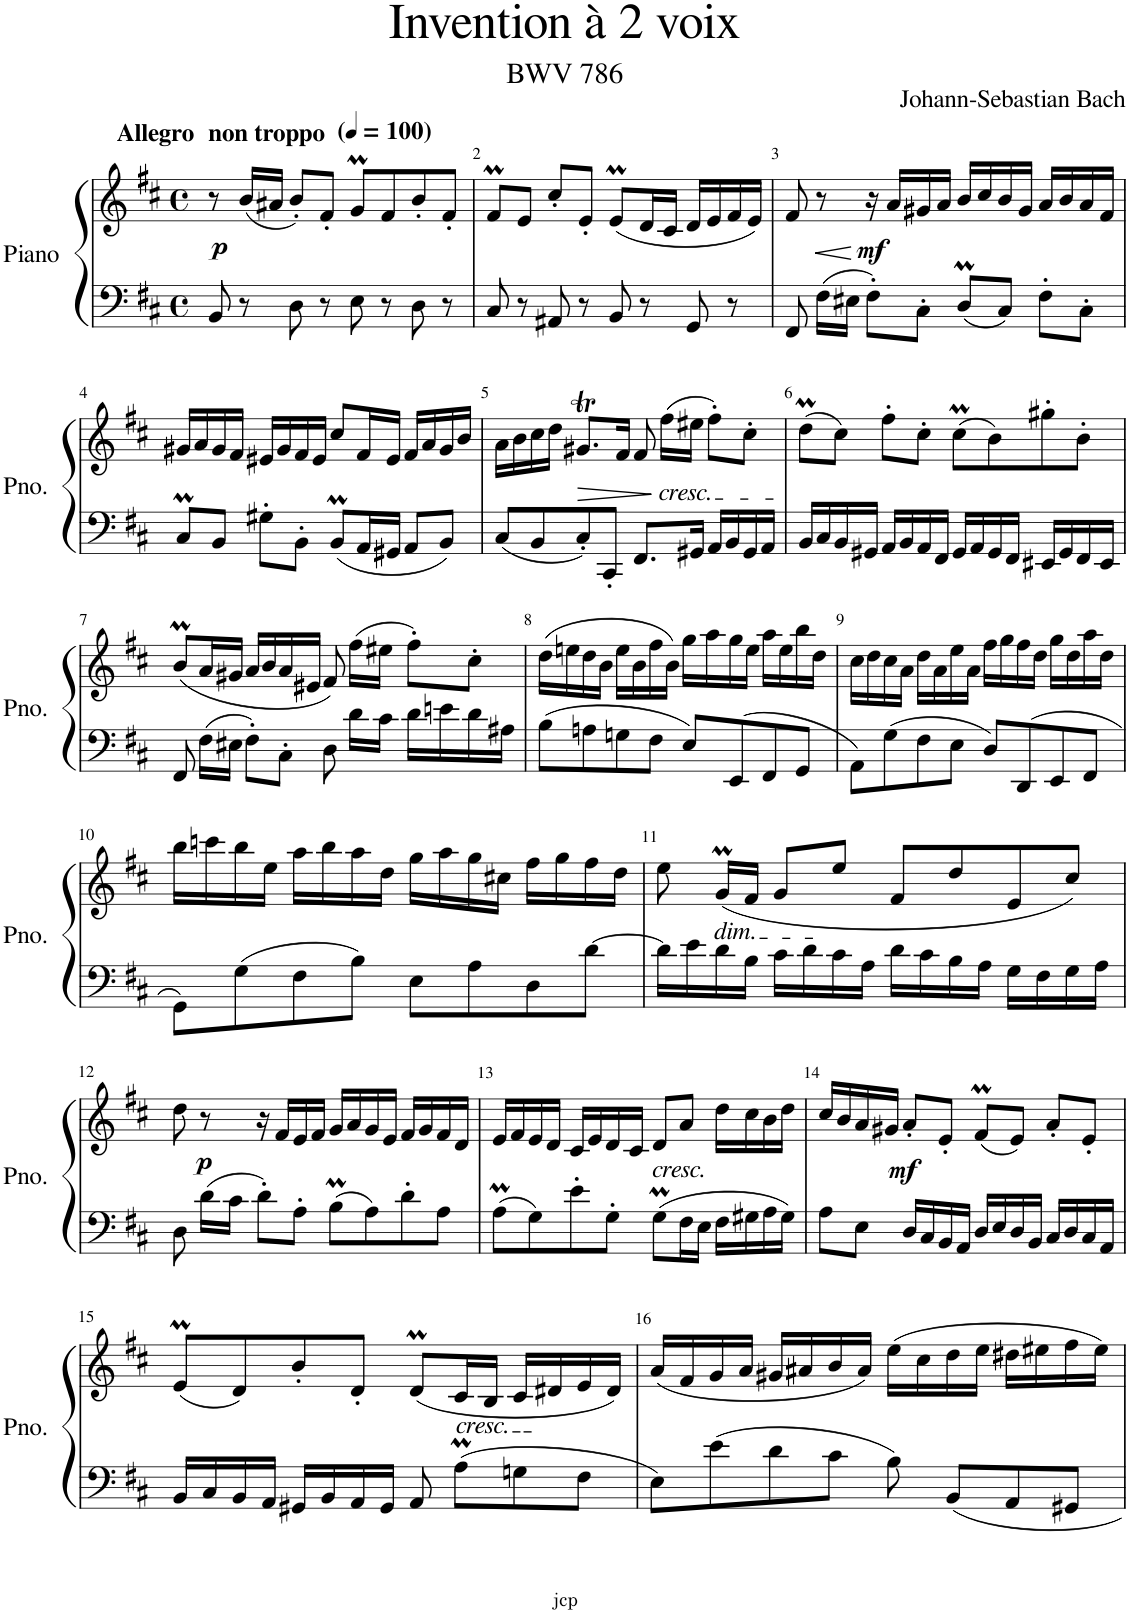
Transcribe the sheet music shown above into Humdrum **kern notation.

**kern	**kern	**dynam
*part1	*part1	*part1
*staff2	*staff1	*staff1/2
*I"Piano	*	*
*I'Pno.	*	*
*clefF4	*clefG2	*
*k[f#c#]	*k[f#c#]	*
*M4/4	*M4/4	*
*met(c)	*met(c)	*
*MM100	*MM100	*
=1	=1	=1
!	!LO:TX:a:B:t=Allegro	!
!	!LO:TX:a:B:t=non troppo	!
!	!	!LO:DY:b
8BB/	8r	p
8r	(16b/LL	.
.	16a#X/JJ	.
8D\	8b'/L)	.
8r	8f#'/J	.
8E\	8gM/L	.
8r	8f#/	.
8D\	8b'/	.
8r	8f#'/J	.
=2	=2	=2
8C#/	8f#m/L	.
8r	8e/J	.
8AA#X/	8cc#'/L	.
8r	8e'/J	.
8BB/	(8eM/L	.
8r	16d/L	.
.	16c#/JJ	.
8GG/	16d/LL	.
.	16e/	.
8r	16f#/	.
.	16e/JJ)	.
=3	=3	=3
8FF#/	8f#/	.
!	!	!LO:HP:b
16F#\LL	8r	<
16E#X\JJ	.	.
!	!	!LO:DY:n=1:b
8F#'\L	16r	[ mf
.	16a/LL	.
8C#'\J	16g#X/	.
.	16a/JJ	.
8DM/L	16b/LL	.
.	16cc#/	.
8C#/J	16b/	.
.	16g#/JJ	.
8F#'\L	16a/LL	.
.	16b/	.
8C#'\J	16a/	.
.	16f#/JJ	.
!!LO:LB:g=z
=4	=4	=4
8C#m/L	16g#X/LL	.
.	16a/	.
8BB/J	16g#/	.
.	16f#/JJ	.
8G#X'\L	16e#X/LL	.
.	16g#/	.
8BB'\J	16f#/	.
.	16e#/JJ	.
8BBM/L	8cc#/L	.
16AA/L	16f#/L	.
16GG#X/JJ	16e#/JJ	.
8AA/L	16f#/LL	.
.	16a/	.
8BB/J	16g#/	.
.	16b/JJ	.
=5	=5	=5
8C#/L	16a\LL	.
.	16b\	.
8BB/	16cc#\	.
.	16dd\JJ	.
!	!	!LO:HP:b
8C#'/	8.g#Xt/L	>
8CC#'/J	.	.
.	16f#/Jk	.
8.FF#/L	8f#/	.
!	!LO:TX:b:i:t=cresc.	!
.	(16ff#\LL	]
16GG#X/Jk	16ee#X\JJ	.
16AA/LL	8ff#'\L)	.
16BB/	.	.
16GG#/	8cc#'\J	.
16AA/JJ	.	.
=6	=6	=6
16BB/LL	(8ddM\L	.
16C#/	.	.
16BB/	8cc#\J)	.
16GG#X/JJ	.	.
16AA/LL	8ff#'\L	.
16BB/	.	.
16AA/	8cc#'\J	.
16FF#/JJ	.	.
16GG#/LL	(8cc#m\L	.
16AA/	.	.
16GG#/	8b\)	.
16FF#/JJ	.	.
16EE#X/LL	8gg#X'\	.
16GG#/	.	.
16FF#/	8b'\J	.
16EE#/JJ	.	.
!!LO:LB:g=z
=7	=7	=7
8FF#/	(8bM/L	.
16F#\LL	16a/L	.
16E#X\JJ	16g#X/JJ	.
8F#'\L	16a/LL	.
.	16b/	.
8C#'\J	16a/	.
.	16e#X/JJ	.
8D\	8f#/)	.
16d\LL	(16ff#\LL	.
16c#\JJ	16ee#X\JJ	.
16d\LL	8ff#'\L)	.
16en\	.	.
16d\	8cc#'\J	.
16A#X\JJ	.	.
=8	=8	=8
8B\L	(16dd\LL	.
.	16een\	.
8An\	16dd\	.
.	16b\JJ	.
8Gn\	16ee\LL	.
.	16b\	.
8F#\J	16ff#\	.
.	16b\JJ)	.
8E/L	16gg\LL	.
.	16aa\	.
8EE/	16gg\	.
.	16ee\JJ	.
8FF#/	16aa\LL	.
.	16ee\	.
8GG/J	16bb\	.
.	16dd\JJ	.
=9	=9	=9
8AA\L	16cc#\LL	.
.	16dd\	.
8G\	16cc#\	.
.	16a\JJ	.
8F#\	16dd\LL	.
.	16a\	.
8E\J	16ee\	.
.	16a\JJ	.
8D/L	16ff#\LL	.
.	16gg\	.
8DD/	16ff#\	.
.	16dd\JJ	.
8EE/	16gg\LL	.
.	16dd\	.
8FF#/J	16aa\	.
.	16dd\JJ	.
!!LO:LB:g=z
=10	=10	=10
8GG\L	16bb\LL	.
.	16cccn\	.
8G\	16bb\	.
.	16ee\JJ	.
8F#\	16aa\LL	.
.	16bb\	.
8B\J	16aa\	.
.	16dd\JJ	.
8E\L	16gg\LL	.
.	16aa\	.
8A\	16gg\	.
.	16cc#X\JJ	.
8D\	16ff#\LL	.
.	16gg\	.
[8d\J	16ff#\	.
.	16dd\JJ	.
=11	=11	=11
16d\LL]	8ee\	.
16e\	.	.
!	!LO:TX:b:i:t=dim.	!
16d\	(16gM/LL	.
16B\JJ	16f#/JJ	.
16c#\LL	8g/L	.
16d\	.	.
16c#\	8ee/J	.
16A\JJ	.	.
16d\LL	8f#/L	.
16c#\	.	.
16B\	8dd/	.
16A\JJ	.	.
16G\LL	8e/	.
16F#\	.	.
16G\	8cc#/J)	.
16A\JJ	.	.
!!LO:LB:g=z
=12	=12	=12
8D\	8dd\	.
!	!	!LO:DY:b
16d\LL	8r	p
16c#\JJ	.	.
8d'\L	16r	.
.	16f#/LL	.
8A'\J	16e/	.
.	16f#/JJ	.
8BM\L	16g/LL	.
.	16a/	.
8A\	16g/	.
.	16e/JJ	.
8d'\	16f#/LL	.
.	16g/	.
8A\J	16f#/	.
.	16d/JJ	.
=13	=13	=13
8AM\L	16e/LL	.
.	16f#/	.
8G\	16e/	.
.	16d/JJ	.
8e'\	16c#/LL	.
.	16e/	.
8G'\J	16d/	.
.	16c#/JJ	.
!	!LO:TX:b:i:t=cresc.	!
8GM\L	8d/L	.
16F#\L	8a/J	.
16E\JJ	.	.
16F#\LL	16dd\LL	.
16G#X\	16cc#\	.
16A\	16b\	.
16G#\JJ	16dd\JJ	.
=14	=14	=14
8A\L	16cc#/LL	.
.	16b/	.
8E\J	16a/	.
.	16g#X/JJ	.
!	!	!LO:DY:b
16D/LL	8a'/L	mf
16C#/	.	.
16BB/	8e'/J	.
16AA/JJ	.	.
16D/LL	(8f#m/L	.
16E/	.	.
16D/	8e/J)	.
16BB/JJ	.	.
16C#/LL	8a'/L	.
16D/	.	.
16C#/	8e'/J	.
16AA/JJ	.	.
!!LO:LB:g=z
=15	=15	=15
16BB/LL	(8eM/L	.
16C#/	.	.
16BB/	8d/)	.
16AA/JJ	.	.
16GG#X/LL	8b'/	.
16BB/	.	.
16AA/	8d'/J	.
16GG#/JJ	.	.
8AA/	(8dM/L	.
!	!LO:TX:b:i:t=cresc.	!
8AM\L	16c#/L	.
.	16B/JJ	.
8Gn\	16c#/LL	.
.	16d#X/	.
8F#\J	16e/	.
.	16d#/JJ)	.
=16	=16	=16
8E\L	(16a/LL	.
.	16f#/	.
8e\	16g/	.
.	16a/JJ	.
8d\	16g#X/LL	.
.	16a#X/	.
8c#\J	16b/	.
.	16a#/JJ)	.
8B\	(16ee\LL	.
.	16cc#\	.
8BB/L	16dd\	.
.	16ee\JJ	.
8AA/	16dd#X\LL	.
.	16ee#X\	.
8GG#X/J	16ff#\	.
.	16ee#\JJ)	.
=	=	=
*-	*-	*-
